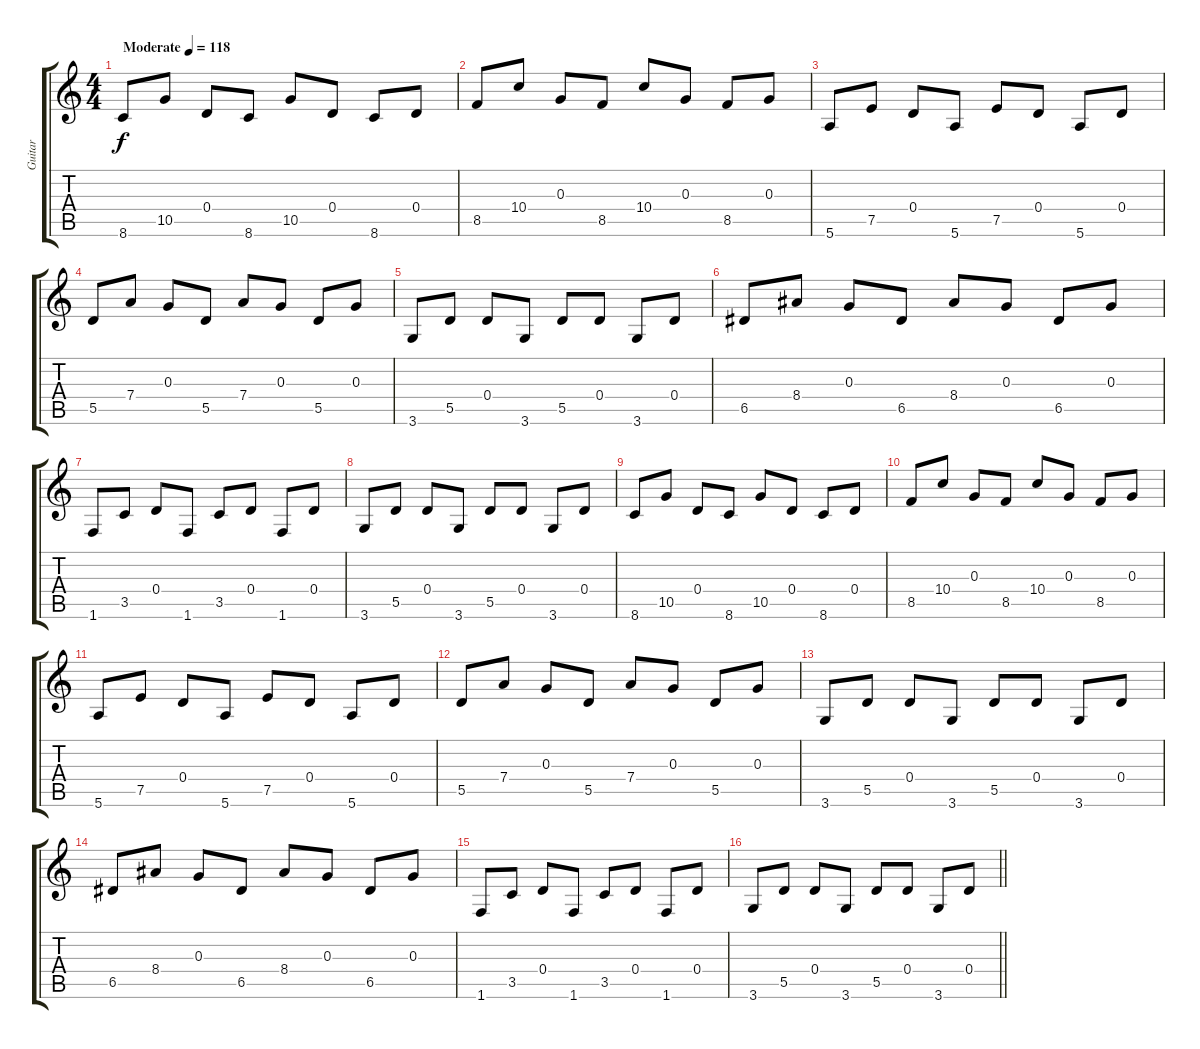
\track ("Guitar" "Guitar") {instrument overdrivenguitar}
\staff {score tabs}
\tuning (E4 B3 G3 D3 A2 E2) {hide}
\ts (4 4)
\tempo (118 "Moderate")
\clef g2
\ks c
8.6.8{dy f instrument overdrivenguitar} 10.5.8 0.4.8 8.6.8 10.5.8 0.4.8 8.6.8 0.4.8 |
8.5.8 10.4.8 0.3.8 8.5.8 10.4.8 0.3.8 8.5.8 0.3.8 |
5.6.8 7.5.8 0.4.8 5.6.8 7.5.8 0.4.8 5.6.8 0.4.8 |
5.5.8 7.4.8 0.3.8 5.5.8 7.4.8 0.3.8 5.5.8 0.3.8 |
3.6.8 5.5.8 0.4.8 3.6.8 5.5.8 0.4.8 3.6.8 0.4.8 |
6.5.8 8.4.8 0.3.8 6.5.8 8.4.8 0.3.8 6.5.8 0.3.8 |
1.6.8 3.5.8 0.4.8 1.6.8 3.5.8 0.4.8 1.6.8 0.4.8 |
3.6.8 5.5.8 0.4.8 3.6.8 5.5.8 0.4.8 3.6.8 0.4.8 |
8.6.8 10.5.8 0.4.8 8.6.8 10.5.8 0.4.8 8.6.8 0.4.8 |
8.5.8 10.4.8 0.3.8 8.5.8 10.4.8 0.3.8 8.5.8 0.3.8 |
5.6.8 7.5.8 0.4.8 5.6.8 7.5.8 0.4.8 5.6.8 0.4.8 |
5.5.8 7.4.8 0.3.8 5.5.8 7.4.8 0.3.8 5.5.8 0.3.8 |
3.6.8 5.5.8 0.4.8 3.6.8 5.5.8 0.4.8 3.6.8 0.4.8 |
6.5.8 8.4.8 0.3.8 6.5.8 8.4.8 0.3.8 6.5.8 0.3.8 |
1.6.8 3.5.8 0.4.8 1.6.8 3.5.8 0.4.8 1.6.8 0.4.8 |
\barLineRight lightlight
3.6.8 5.5.8 0.4.8 3.6.8 5.5.8 0.4.8 3.6.8 0.4.8
